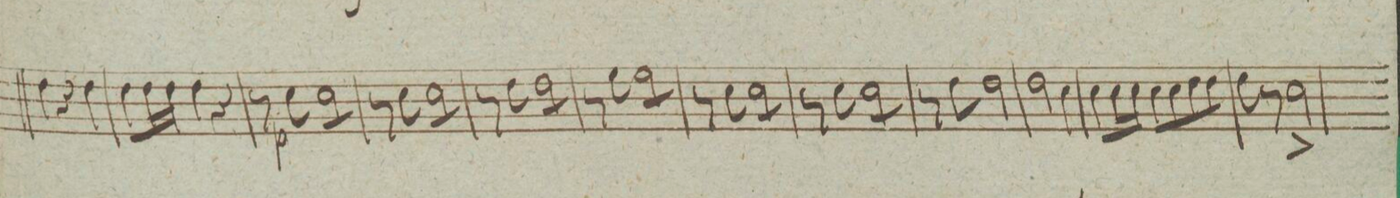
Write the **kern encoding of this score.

**kern	**dynam
*I"Corno 1mo in C:	*
*clefG2	*
*k[]	*
*M3/4	*
4dd\	.
4r	.
4dd\	.
=74	=74
8dd\L	.
16dd\L	.
16dd\JJ	.
4dd\	.
4r	.
=75	=75
8r	.
8cc\	p
*tremolo	*
8cc\L	.
8cc\	.
8cc\	.
8cc\J	.
=76	=76
8r	.
8cc\	.
8cc\L	.
8cc\	.
8cc\	.
8cc\J	.
=77	=77
8r	.
8dd\	.
8dd\L	.
8dd\	.
8dd\	.
8dd\J	.
=78	=78
8r	.
8ee\	.
8ee\L	.
8ee\	.
8ee\	.
8ee\J	.
=79	=79
8r	.
8cc\	.
8cc\L	.
8cc\	.
8cc\	.
8cc\J	.
=80	=80
8r	.
8cc\	.
8cc\L	.
8cc\	.
8cc\	.
8cc\J	.
*Xtremolo	*
=81	=81
8r	.
8dd\	.
2dd\	.
=82	=82
2dd\	.
4cc\	.
=83	=83
8cc\L	.
16cc\L	.
16cc\JJ	.
8cc\L	.
8cc\	.
8dd\	.
8dd\J	.
=84	=84
8ee\	.
8r	.
2cc^<\	.
=85	=85
*-	*-
